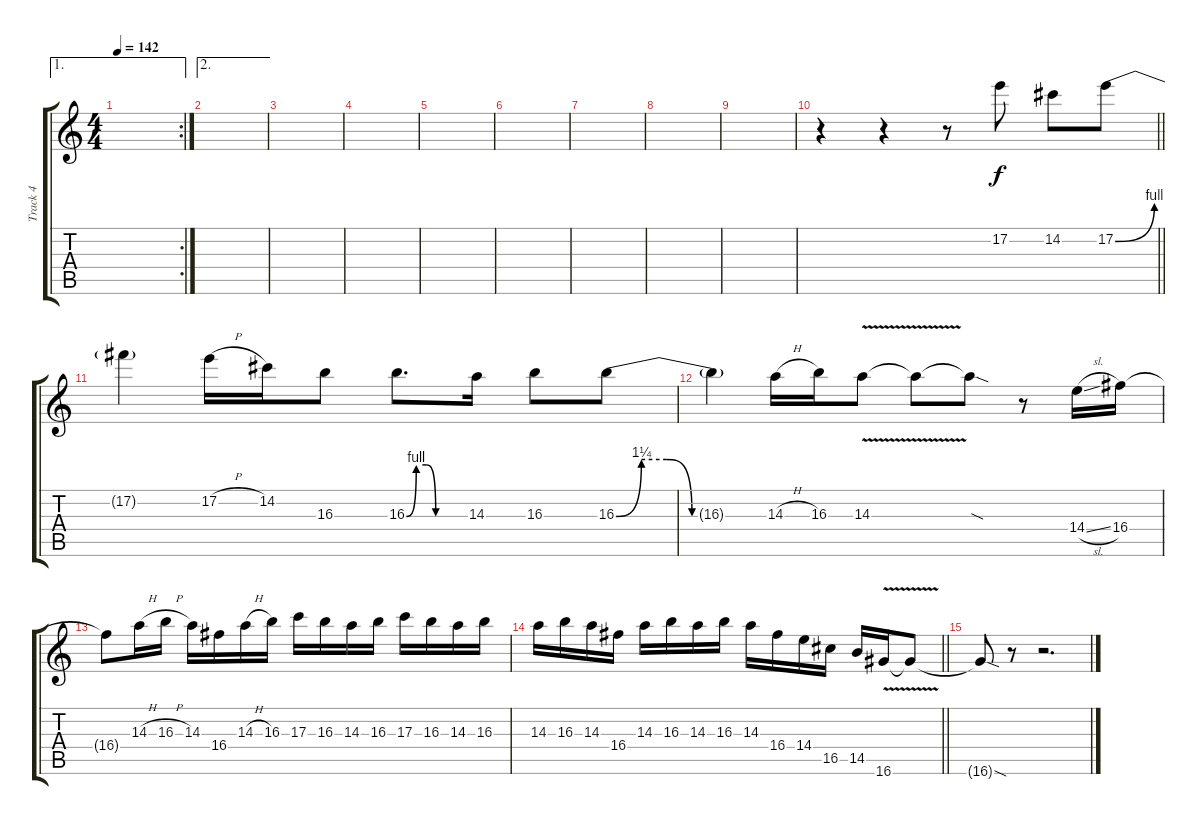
\track ("Track 4" "Track 4") {instrument distortionguitar}
\staff {score tabs}
\tuning (E4 B3 G3 D3 A2 E2) {hide}
\ae 1
\rc 2
\ts (4 4)
\tempo 142
\clef g2
\ks c
|
\ae 2
|
|
|
|
|
|
|
|
\barLineRight lightlight
r.4 r.4 r.8 17.2.8 14.2.8 17.2{be (bend 0 0 60 4)}.8 |
17.2{t}.4 17.2{h}.16 14.2.16 16.3.8 16.3{be (custom 0 0 10 4 20 4 30 0 60 0)}.8{d} 14.3.16 16.3.8 16.3{be (custom 0 0 10 5 20 5 30 0 60 0)}.8 |
16.3{t}.4 14.3{h}.16 16.3.16 14.3{v}.8 14.3{t}.8 14.3{sod t}.8 r.8 14.4{sl}.16 16.4.16 |
16.4{t}.8 14.3{h}.16 16.3{h}.16 14.3.16 16.4.16 14.3{h}.16 16.3.16 17.3.16 16.3.16 14.3.16 16.3.16 17.3.16 16.3.16 14.3.16 16.3.16 |
\barLineRight lightlight
14.3.16 16.3.16 14.3.16 16.4.16 14.3.16 16.3.16 14.3.16 16.3.16 14.3.16 16.4.16 14.4.16 16.5.16 14.5.16 16.6{v}.16 16.6{t}.8 |
16.6{sod t}.8 r.8 r.2{d}
